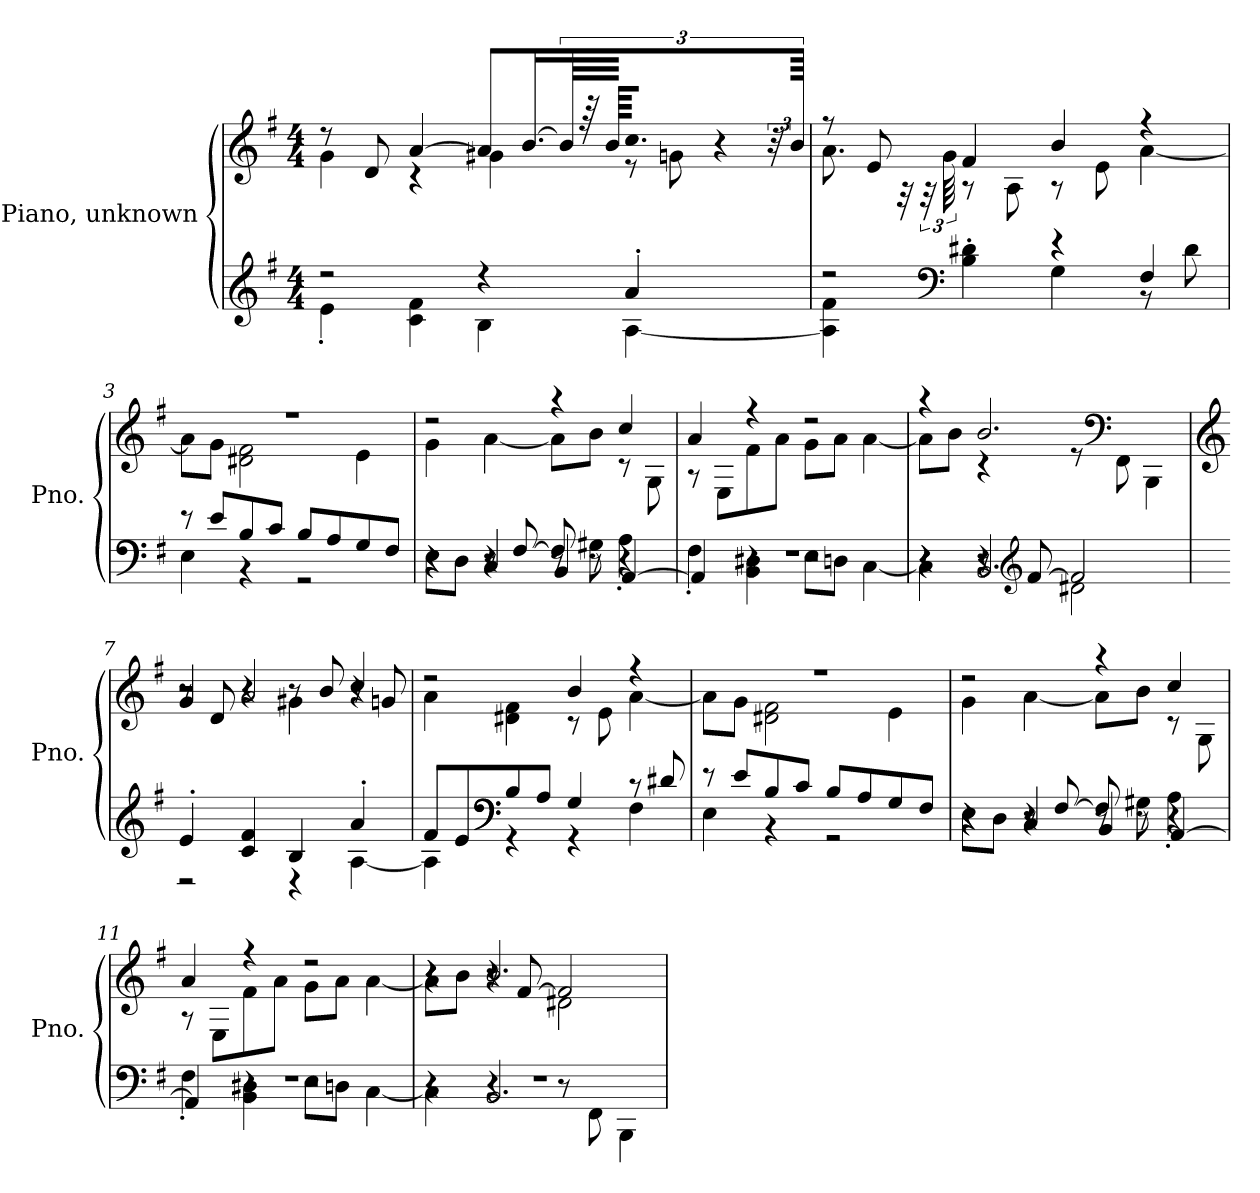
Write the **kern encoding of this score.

**kern	**kern
*part1	*part1
*staff2	*staff1
*I"Piano, unknown	*
*I'Pno.	*
*clefG2	*clefG2
*k[f#]	*k[f#]
*M4/4	*M4/4
*MM120	*MM120
=1	=1
*^	*^
2r	4e'\	8r	4g\
.	.	8d/	.
.	4c\ 4f#\	[4a/	4r
4r	4B\	8a/L]	4g#X\
.	.	[16.b/L	.
.	.	96b/JJkk]	.
.	.	96r	.
.	.	96b/KKKL	.
4a'/	[4A\	8.cc/J	8r
.	.	.	8gn\
.	.	32r	.
.	.	48r	.
.	.	96b/	.
=2	=2	=2	=2
2r	4A\] 4f#\	8r	8.a\
.	.	8e/	.
.	.	.	32r
.	.	.	48r
.	.	.	96g\
*clefF4	*	*	*
.	4B\' 4d#X\'	4f#/	8r
.	.	.	8A\
4r	4G\	4b/	8r
.	.	.	8e\
4F#/	8r	4r	[4a\
.	8d#\	.	.
=3	=3	=3	=3
8r	4E\	1r	8a\L]
8e/L	.	.	8g\J
8B/	4r	.	2d#X\ 2f#\
8c/J	.	.	.
8B/L	2r	.	.
8A/	.	.	.
8G/	.	.	4e\
8F#/J	.	.	.
!!LO:LB:g=z	!!
=4	=4	=4	=4
*	*^	*	*
4r	8E\L	4r	2r	4g\
.	8D\J	.	.	.
8r	4r	4C/	.	[4a\
[8F#/	.	.	.	.
8F#/]	8r	4BB/	4r	8a\L]
8r	8G#X\	.	.	8b\J
4r	4A'\	[4AA/	4cc/	8r
.	.	.	.	8G\
=5	=5	=5	=5	=5
1r	4F#'\	4AA/]	4a/	8r
.	.	.	.	8E\L
.	4BB\ 4D#X\	4r	4r	8f#\
.	.	.	.	8a\J
.	8E\L	2r	2r	8g\L
.	8Dn\J	.	.	8a\J
.	[4C\	.	.	[4a\
=6	=6	=6	=6	=6
4r	4C\]	4r	4r	8a\L]
.	.	.	.	8b\J
8r	4r	2.BB/	2.b/	4r
*clefG2	*	*	*	*
[8f#/	.	.	.	.
2f#/]	2d#X\	.	.	8r
*	*	*	*clefF4	*
.	.	.	.	8FF#\
.	.	.	.	4BBB\
*v	*v	*v	*	*
*	*v	*v
=7	=7
*	*clefG2
*^	*^
*	*	*	*^
4e'/	2r	4g/	2r	8r
.	.	.	.	8d/
4c/ 4f#/	.	2a/	.	4r
4B/	4r	.	4g#X\	8r
.	.	.	.	8b/
4a'/	[4A\	4cc/	4r	8r
.	.	.	.	8gn/
*	*	*	*v	*v
!!LO:LB:g=z
=8	=8	=8	=8
8f#/L	4A\]	2r	4a\
8e/	.	.	.
*clefF4	*	*	*
8B/	4r	.	4d#X\ 4f#\
8A/J	.	.	.
4G/	4r	4b/	8r
.	.	.	8e\
8r	4F#\	4r	[4a\
8d#X/	.	.	.
=9	=9	=9	=9
8r	4E\	1r	8a\L]
8e/L	.	.	8g\J
8B/	4r	.	2d#X\ 2f#\
8c/J	.	.	.
8B/L	2r	.	.
8A/	.	.	.
8G/	.	.	4e\
8F#/J	.	.	.
=10	=10	=10	=10
*	*^	*	*
4r	8E\L	4r	2r	4g\
.	8D\J	.	.	.
8r	4r	4C/	.	[4a\
[8F#/	.	.	.	.
8F#/]	8r	4BB/	4r	8a\L]
8r	8G#X\	.	.	8b\J
4r	4A'\	[4AA/	4cc/	8r
.	.	.	.	8G\
=11	=11	=11	=11	=11
1r	4F#'\	4AA/]	4a/	8r
.	.	.	.	8E\L
.	4BB\ 4D#X\	4r	4r	8f#\
.	.	.	.	8a\J
.	8E\L	2r	2r	8g\L
.	8Dn\J	.	.	8a\J
.	[4C\	.	.	[4a\
!!LO:LB:g=z
=12	=12	=12	=12	=12
*	*	*	*	*^
1r	4C\]	4r	4r	8a\L]	4r
.	.	.	.	8b\J	.
.	4r	2.BB/	2.b/	4r	8r
.	.	.	.	.	[8f#/
.	8r	.	.	2d#X\	2f#/]
.	8FF#\	.	.	.	.
.	4BBB\	.	.	.	.
*v	*v	*v	*	*	*
*	*v	*v	*v
=	=
*-	*-
